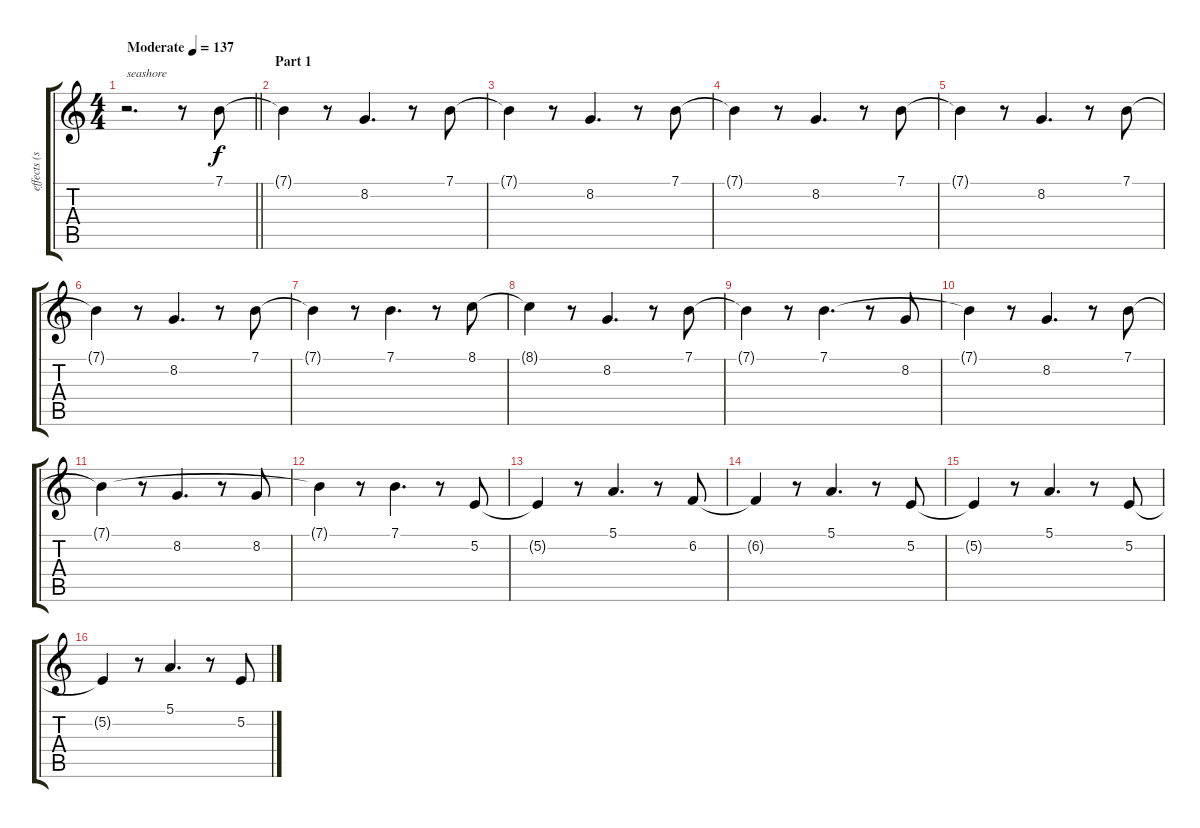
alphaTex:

\track ("effects (ss-bn-gfn)" "effects (s") {instrument seashore}
\staff {score tabs}
\tuning (E4 B3 G3 D3 A2 E2) {hide}
\ts (4 4)
\tempo (137 "Moderate")
\clef g2
\barLineRight lightlight
\ks c
r.2{d txt "seashore" dy f instrument seashore} r.8 7.1.8 |
\section ("" "Part 1")
7.1{t}.4 r.8 8.2.4{d} r.8 7.1.8 |
7.1{t}.4 r.8 8.2.4{d} r.8 7.1.8 |
7.1{t}.4 r.8 8.2.4{d} r.8 7.1.8 |
7.1{t}.4 r.8 8.2.4{d} r.8 7.1.8 |
7.1{t}.4 r.8 8.2.4{d} r.8 7.1.8 |
7.1{t}.4 r.8 7.1.4{d} r.8 8.1.8 |
8.1{t}.4 r.8 8.2.4{d} r.8 7.1.8 |
7.1{t}.4 r.8 7.1.4{d} r.8 8.2.8 |
7.1{t}.4 r.8 8.2.4{d} r.8 7.1.8 |
7.1{t}.4 r.8 8.2.4{d} r.8 8.2.8 |
7.1{t}.4 r.8 7.1.4{d} r.8 5.2.8 |
5.2{t}.4 r.8 5.1.4{d} r.8 6.2.8 |
6.2{t}.4 r.8 5.1.4{d} r.8 5.2.8 |
5.2{t}.4 r.8 5.1.4{d} r.8 5.2.8 |
5.2{t}.4 r.8 5.1.4{d} r.8 5.2.8
